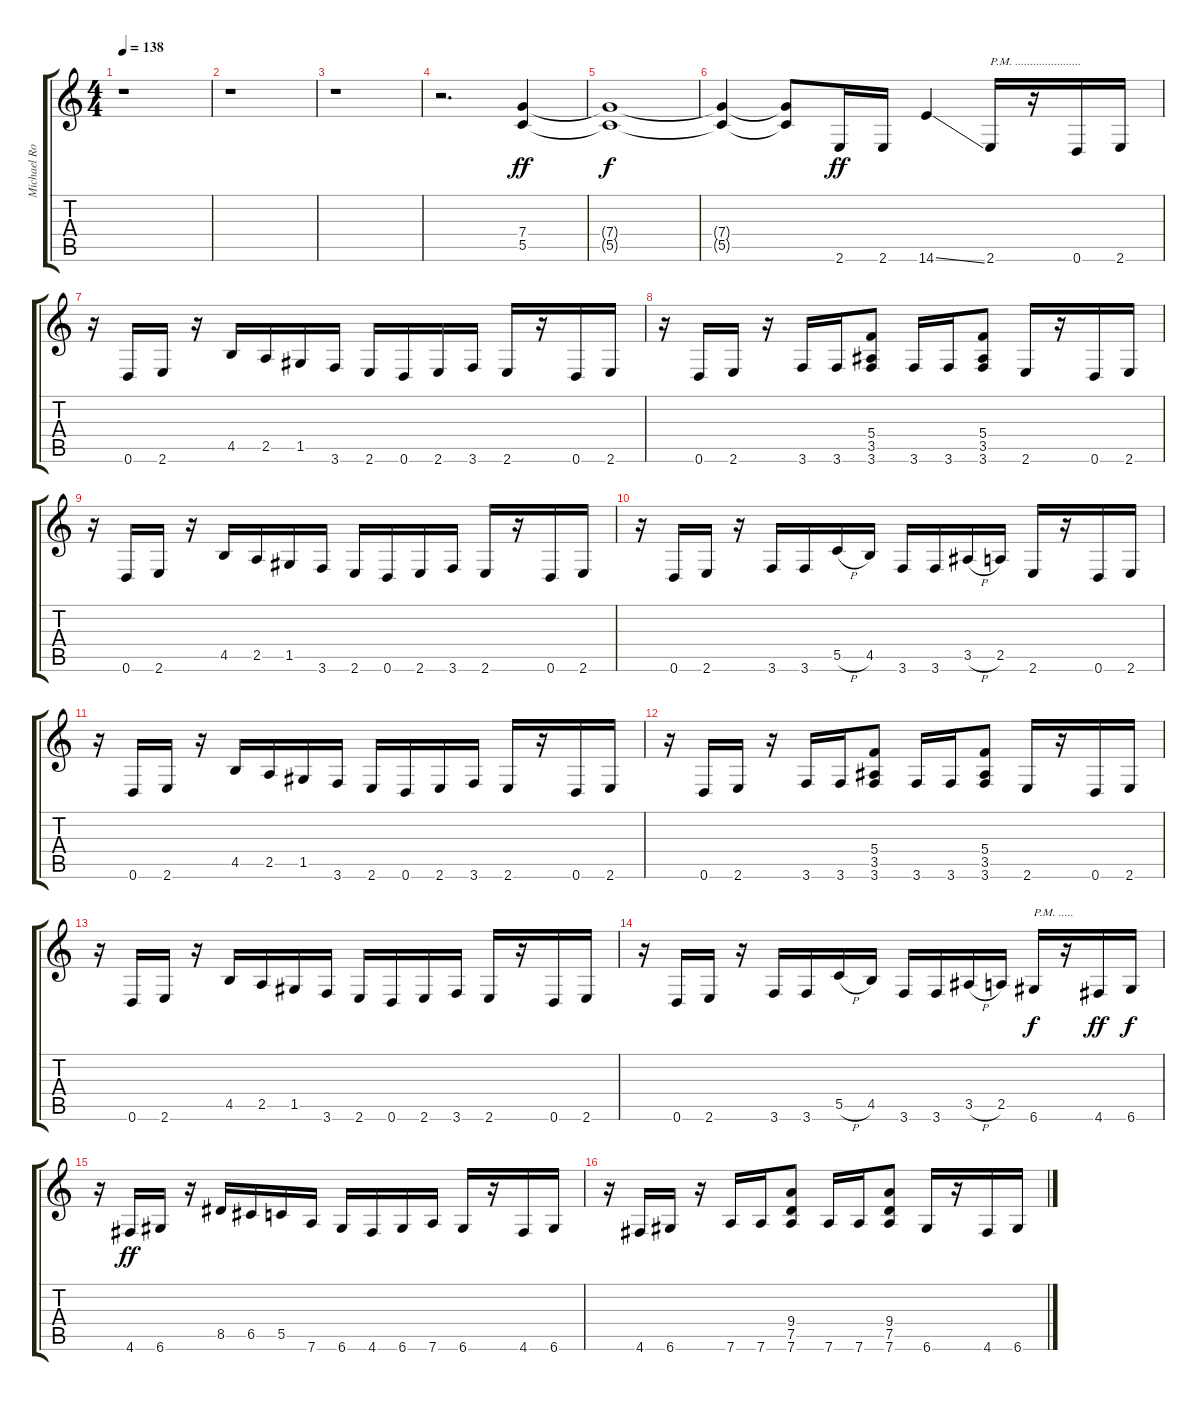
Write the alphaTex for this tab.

\track ("Michael Romeo" "Michael Ro") {instrument distortionguitar}
\staff {score tabs}
\tuning (D4 A3 F3 C3 G2 D2) {hide}
\ts (4 4)
\tempo 138
\clef g2
\ks c
r.1{dy f} |
r.1 |
r.1 |
r.2{d} (7.4 5.5).4{dy ff} |
(7.4{t} 5.5{t}).1{dy f} |
(7.4{t} 5.5{t}).4 (7.4{t} 5.5{t}).8 2.6.16{dy ff} 2.6.16 14.6{ss}.4 2.6.16{txt "P.M. ......................"} r.16 0.6.16 2.6.16 |
r.16 0.6.16 2.6.16 r.16 4.5.16 2.5.16 1.5.16 3.6.16 2.6.16 0.6.16 2.6.16 3.6.16 2.6.16 r.16 0.6.16 2.6.16 |
r.16 0.6.16 2.6.16 r.16 3.6.16 3.6.16 (5.4 3.5 3.6).8 3.6.16 3.6.16 (5.4 3.5 3.6).8 2.6.16 r.16 0.6.16 2.6.16 |
r.16 0.6.16 2.6.16 r.16 4.5.16 2.5.16 1.5.16 3.6.16 2.6.16 0.6.16 2.6.16 3.6.16 2.6.16 r.16 0.6.16 2.6.16 |
r.16 0.6.16 2.6.16 r.16 3.6.16 3.6.16 5.5{h}.16 4.5.16 3.6.16 3.6.16 3.5{h}.16 2.5.16 2.6.16 r.16 0.6.16 2.6.16 |
r.16 0.6.16 2.6.16 r.16 4.5.16 2.5.16 1.5.16 3.6.16 2.6.16 0.6.16 2.6.16 3.6.16 2.6.16 r.16 0.6.16 2.6.16 |
r.16 0.6.16 2.6.16 r.16 3.6.16 3.6.16 (5.4 3.5 3.6).8 3.6.16 3.6.16 (5.4 3.5 3.6).8 2.6.16 r.16 0.6.16 2.6.16 |
r.16 0.6.16 2.6.16 r.16 4.5.16 2.5.16 1.5.16 3.6.16 2.6.16 0.6.16 2.6.16 3.6.16 2.6.16 r.16 0.6.16 2.6.16 |
r.16 0.6.16 2.6.16 r.16 3.6.16 3.6.16 5.5{h}.16 4.5.16 3.6.16 3.6.16 3.5{h}.16 2.5.16 6.6.16{txt "P.M. ....." dy f} r.16 4.6.16{dy ff} 6.6.16{dy f} |
r.16 4.6.16{dy ff} 6.6.16 r.16 8.5.16 6.5.16 5.5.16 7.6.16 6.6.16 4.6.16 6.6.16 7.6.16 6.6.16 r.16 4.6.16 6.6.16 |
r.16 4.6.16 6.6.16 r.16 7.6.16 7.6.16 (9.4 7.5 7.6).8 7.6.16 7.6.16 (9.4 7.5 7.6).8 6.6.16 r.16 4.6.16 6.6.16
